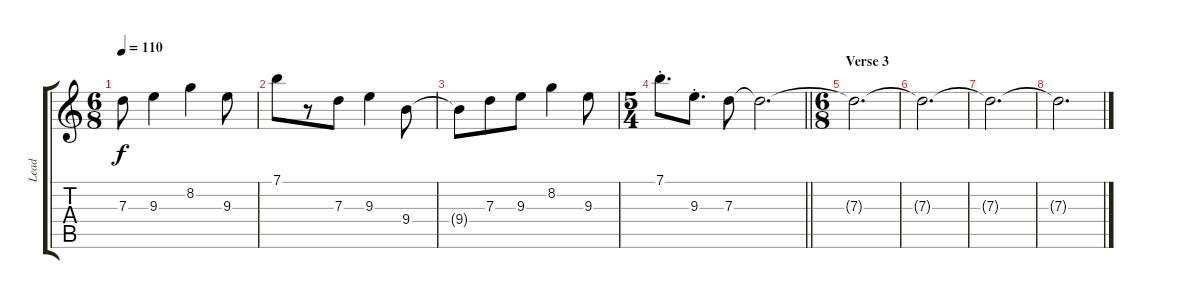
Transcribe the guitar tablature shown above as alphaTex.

\track ("Lead" "Lead") {instrument distortionguitar}
\staff {score tabs}
\tuning (E4 B3 G3 D3 A2 E2) {hide}
\ts (6 8)
\tempo 110
\clef g2
\ks c
7.3.8{dy f} 9.3.4 8.2.4 9.3.8 |
7.1.8 r.8 7.3.8 9.3.4 9.4.8 |
9.4{t}.8 7.3.8 9.3.8 8.2.4 9.3.8 |
\ts (5 4)
\barLineRight lightlight
7.1{st}.8{d} 9.3{st}.8{d} 7.3.8 7.3{t}.2{d} |
\ts (6 8)
\section ("" "Verse 3")
7.3{t}.2{d} |
7.3{t}.2{d} |
7.3{t}.2{d} |
7.3{t}.2{d}
